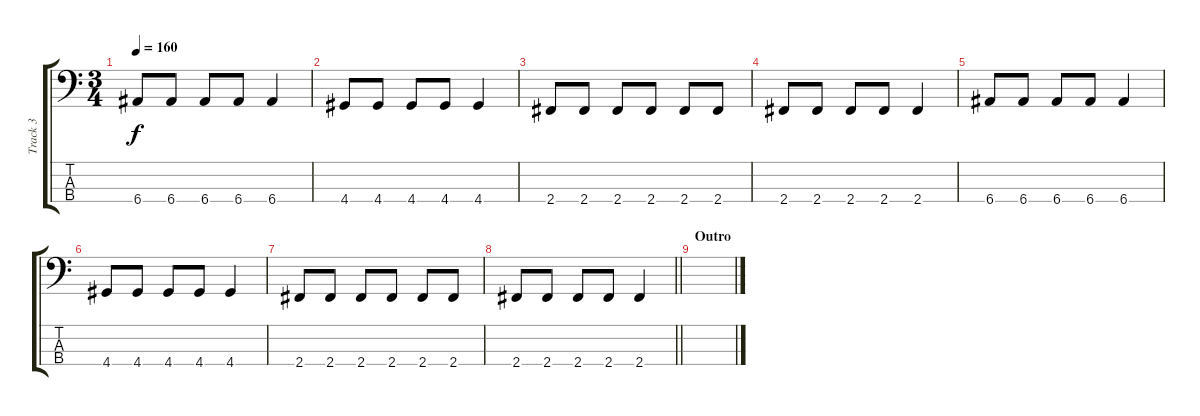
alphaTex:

\track ("Track 3" "Track 3") {instrument electricbasspick}
\staff {score tabs}
\tuning (G2 D2 A1 E1) {hide}
\ts (3 4)
\tempo 160
\clef f4
\ks c
6.4.8{dy f} 6.4.8 6.4.8 6.4.8 6.4.4 |
4.4.8 4.4.8 4.4.8 4.4.8 4.4.4 |
2.4.8 2.4.8 2.4.8 2.4.8 2.4.8 2.4.8 |
2.4.8 2.4.8 2.4.8 2.4.8 2.4.4 |
6.4.8 6.4.8 6.4.8 6.4.8 6.4.4 |
4.4.8 4.4.8 4.4.8 4.4.8 4.4.4 |
2.4.8 2.4.8 2.4.8 2.4.8 2.4.8 2.4.8 |
\barLineRight lightlight
2.4.8 2.4.8 2.4.8 2.4.8 2.4.4 |
\section ("" "Outro")
